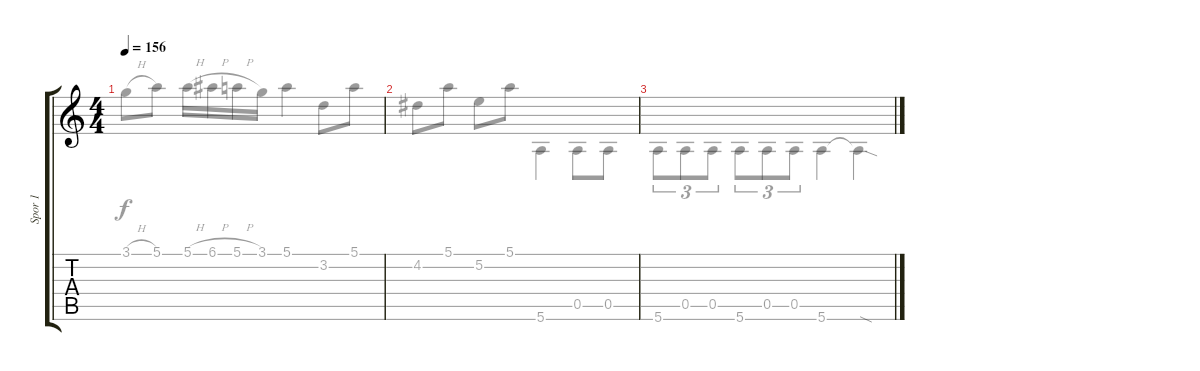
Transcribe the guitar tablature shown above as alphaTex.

\track ("Spor 1" "Spor 1") {instrument acousticguitarsteel}
\staff {score tabs}
\tuning (E4 B3 G3 D3 A2 E2) {hide}
\voice
\ts (4 4)
\tempo 156
\clef g2
\ks aminor
|
|
|
\voice
\clef g2
\ks aminor
3.1{h}.8{dy f} 5.1.8 5.1{h}.16 6.1{h}.16 5.1{h}.16 3.1.16 5.1.4 3.2.8 5.1.8 |
4.2.8 5.1.8 5.2.8 5.1.8 5.6.4 0.5.8 0.5.8 |
5.6.8{tu (3 2)} 0.5.8{tu (3 2)} 0.5.8{tu (3 2)} 5.6.8{tu (3 2)} 0.5.8{tu (3 2)} 0.5.8{tu (3 2)} 5.6.4 5.6{sod t}.4 |
